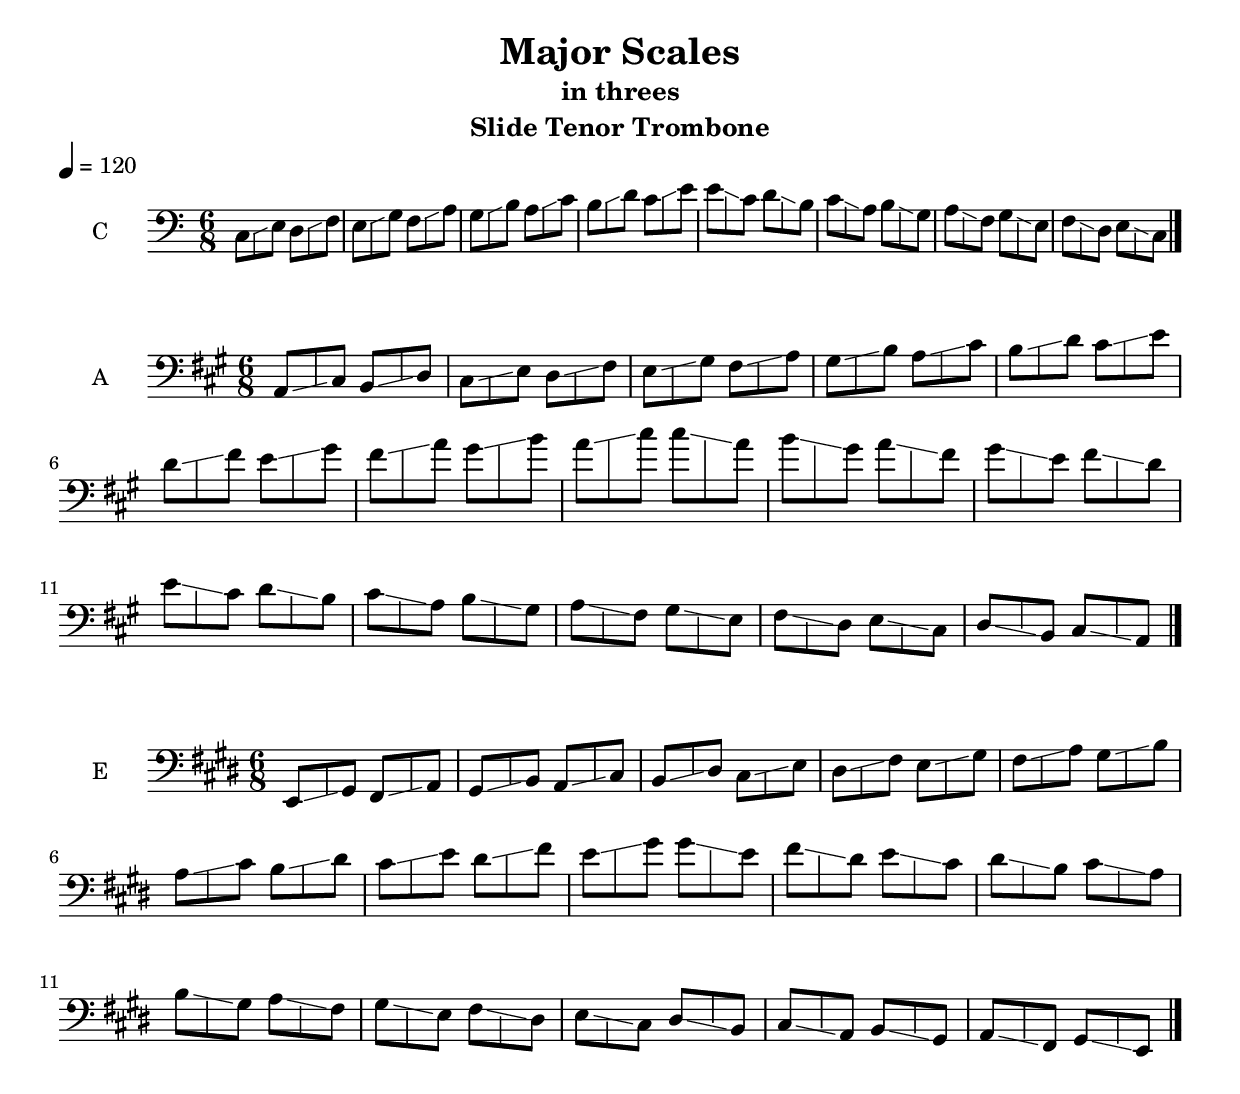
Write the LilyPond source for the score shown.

%{
%}
\header{
  title = "Major Scales"
  subtitle = "in threes"
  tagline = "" % removed
  instrument = "Slide Tenor Trombone"
}
glissandoSkipOn = {
  \override NoteColumn.glissando-skip = ##t
  \hide NoteHead
  \override NoteHead.no-ledgers = ##t
}

glissandoSkipOff = {
  \revert NoteColumn.glissando-skip
  \undo \hide NoteHead
  \revert NoteHead.no-ledgers
}

MajorOne = \relative c {
  \clef "bass"
  \time 6/8
  c8 \glissando \glissandoSkipOn d \glissando \glissandoSkipOff e
   d \glissando \glissandoSkipOn e \glissando \glissandoSkipOff f
   e \glissando \glissandoSkipOn f \glissando \glissandoSkipOff g
   f \glissando \glissandoSkipOn g \glissando \glissandoSkipOff a
   g \glissando \glissandoSkipOn a \glissando \glissandoSkipOff b
   a \glissando \glissandoSkipOn b \glissando \glissandoSkipOff c
   b \glissando \glissandoSkipOn c \glissando \glissandoSkipOff d
   c \glissando \glissandoSkipOn d \glissando \glissandoSkipOff e

   e \glissando \glissandoSkipOn d \glissando \glissandoSkipOff c
   d \glissando \glissandoSkipOn c \glissando \glissandoSkipOff b
   c \glissando \glissandoSkipOn b \glissando \glissandoSkipOff a
   b \glissando \glissandoSkipOn a \glissando \glissandoSkipOff g
   a \glissando \glissandoSkipOn g \glissando \glissandoSkipOff f
   g \glissando \glissandoSkipOn f \glissando \glissandoSkipOff e
   f \glissando \glissandoSkipOn e \glissando \glissandoSkipOff d
   e \glissando \glissandoSkipOn d \glissando \glissandoSkipOff c

  \bar "|."
}
MajorTwo = \relative c {
  \clef "bass"
  \time 6/8
  c8 \glissando \glissandoSkipOn d \glissando \glissandoSkipOff e
   d \glissando \glissandoSkipOn e \glissando \glissandoSkipOff f
   e \glissando \glissandoSkipOn f \glissando \glissandoSkipOff g
   f \glissando \glissandoSkipOn g \glissando \glissandoSkipOff a
   g \glissando \glissandoSkipOn a \glissando \glissandoSkipOff b
   a \glissando \glissandoSkipOn b \glissando \glissandoSkipOff c
   b \glissando \glissandoSkipOn c \glissando \glissandoSkipOff d
   c \glissando \glissandoSkipOn d \glissando \glissandoSkipOff e

   d \glissando \glissandoSkipOn e \glissando \glissandoSkipOff f
   e \glissando \glissandoSkipOn f \glissando \glissandoSkipOff g
   f \glissando \glissandoSkipOn g \glissando \glissandoSkipOff a
   g \glissando \glissandoSkipOn a \glissando \glissandoSkipOff b
   a \glissando \glissandoSkipOn b \glissando \glissandoSkipOff c
   b \glissando \glissandoSkipOn c \glissando \glissandoSkipOff d
   c \glissando \glissandoSkipOn d \glissando \glissandoSkipOff e

   e \glissando \glissandoSkipOn d \glissando \glissandoSkipOff c
   d \glissando \glissandoSkipOn c \glissando \glissandoSkipOff b
   c \glissando \glissandoSkipOn b \glissando \glissandoSkipOff a
   b \glissando \glissandoSkipOn a \glissando \glissandoSkipOff g
   a \glissando \glissandoSkipOn g \glissando \glissandoSkipOff f
   g \glissando \glissandoSkipOn f \glissando \glissandoSkipOff e
   f \glissando \glissandoSkipOn e \glissando \glissandoSkipOff d
   e \glissando \glissandoSkipOn d \glissando \glissandoSkipOff c
  
   d \glissando \glissandoSkipOn c \glissando \glissandoSkipOff b
   c \glissando \glissandoSkipOn b \glissando \glissandoSkipOff a
   b \glissando \glissandoSkipOn a \glissando \glissandoSkipOff g
   a \glissando \glissandoSkipOn g \glissando \glissandoSkipOff f
   g \glissando \glissandoSkipOn f \glissando \glissandoSkipOff e
   f \glissando \glissandoSkipOn e \glissando \glissandoSkipOff d
   e \glissando \glissandoSkipOn d \glissando \glissandoSkipOff c

  \bar "|."
}

\markup {
  \note #"4" #1 = "120"
}
\score {
  \new Staff {
    \set Staff.instrumentName = #"C"
    \key c \major \transpose c c \MajorOne
  }
}
\score {
  \new Staff {
    \set Staff.instrumentName = #"A"
    \key a \major \transpose c a, \MajorTwo
  }
}
\score {
  \new Staff {
    \set Staff.instrumentName = #"E"
    \key e \major \transpose c e, \MajorTwo
  }
}

\layout {
  \context {
    \Score
    \override VerticalAxisGroup.default-staff-staff-spacing.basic-distance = #12
    \remove "System_start_delimiter_engraver"
  }
}

\version "2.18.2"  % necessary for upgrading to future LilyPond versions.
